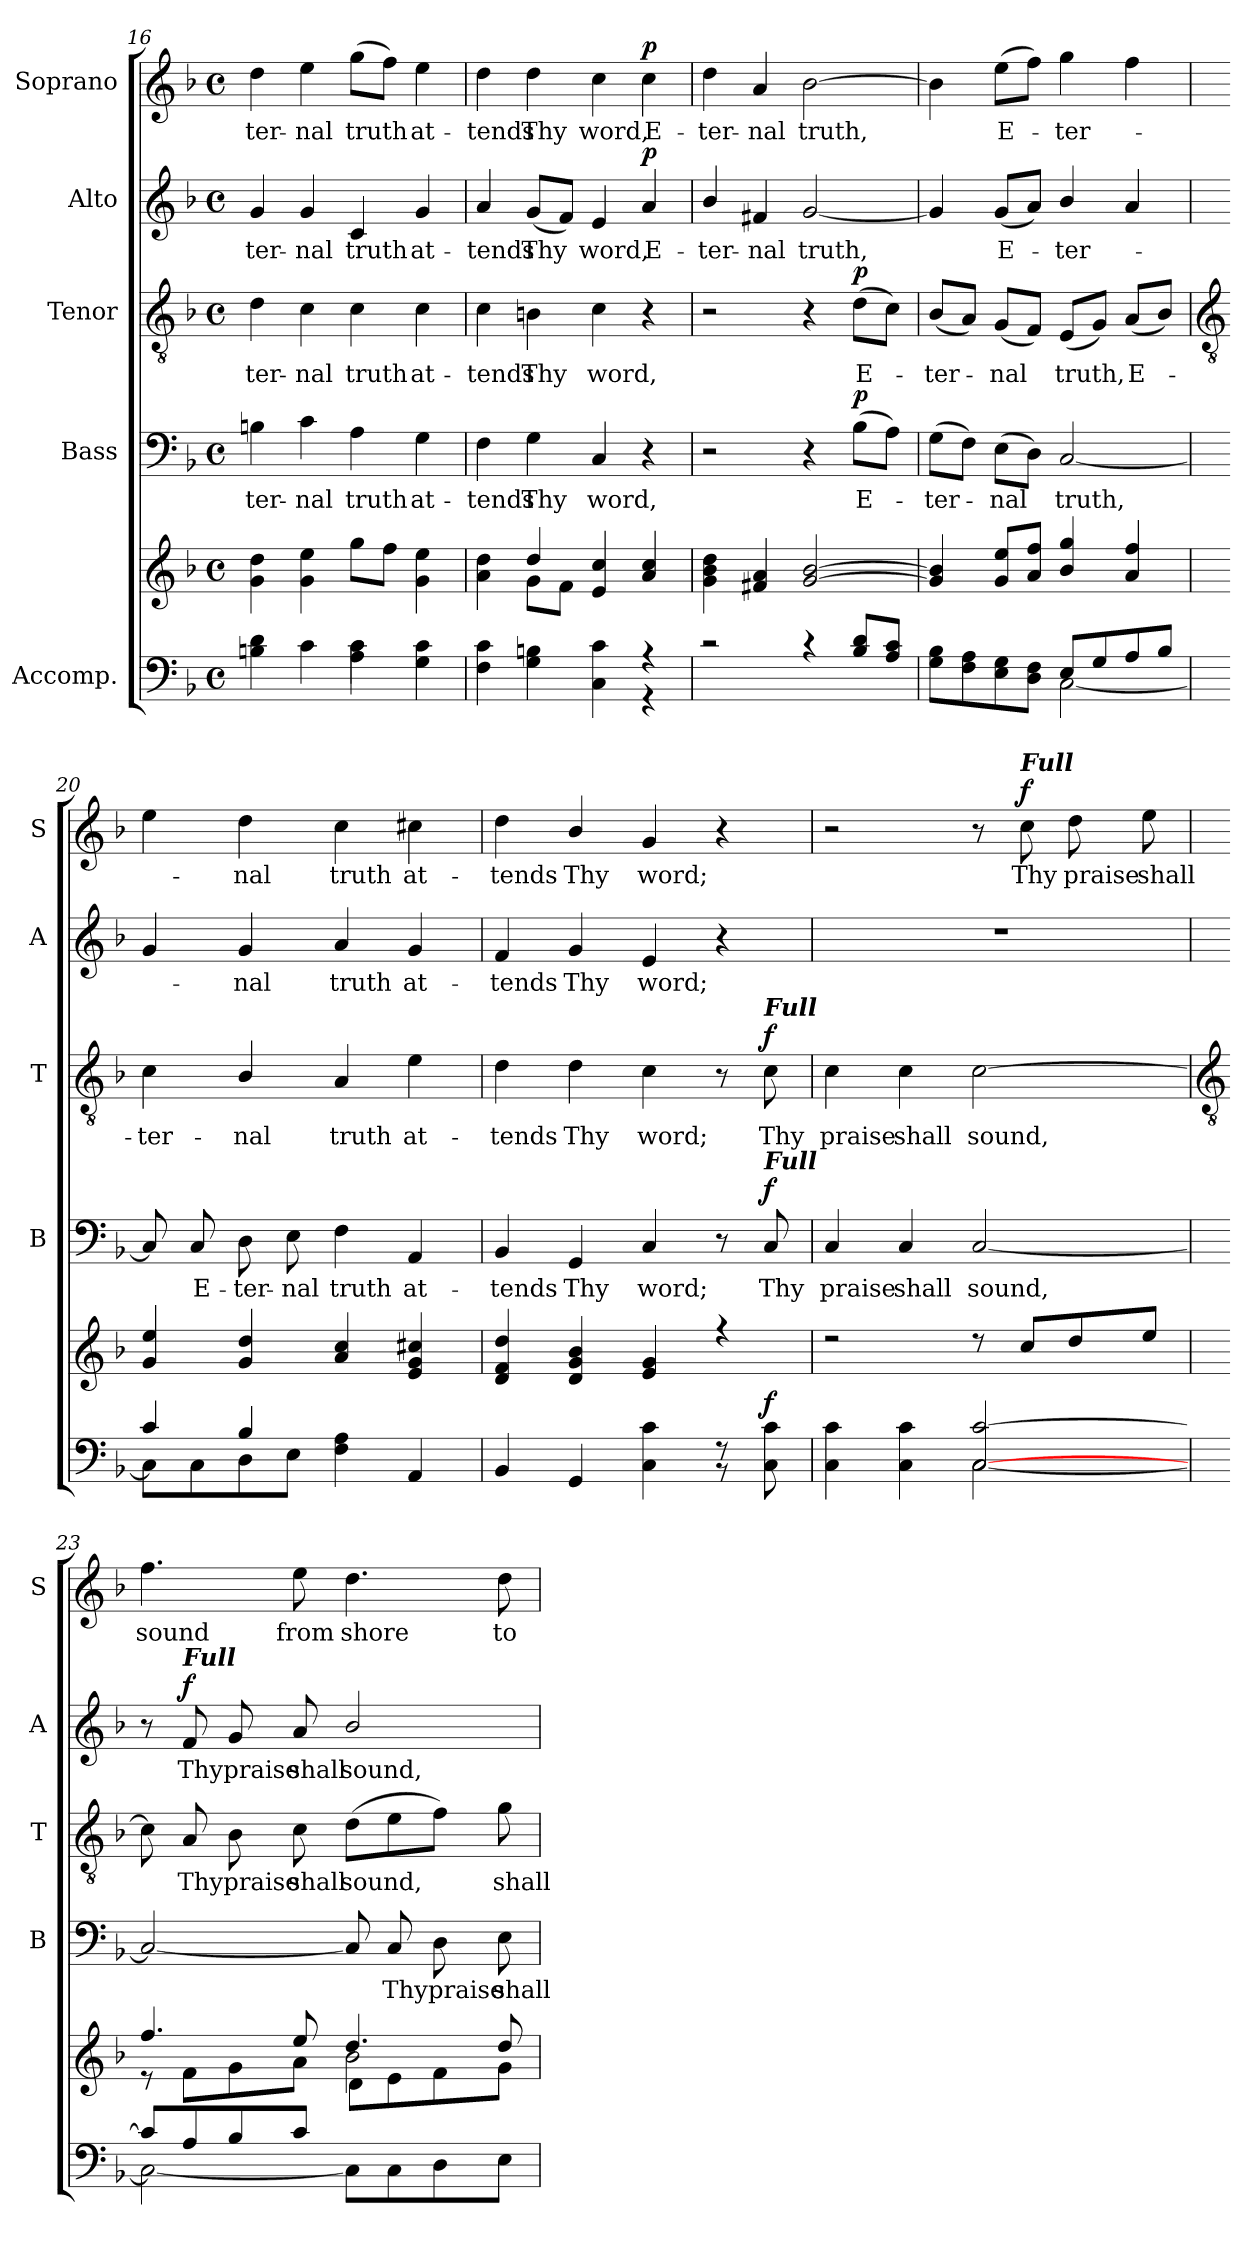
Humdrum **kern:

**kern	**kern	**dynam	**kern	**text	**dynam	**kern	**text	**dynam	**kern	**text	**dynam	**kern	**text	**dynam
*part5	*part5	*part5	*part4	*part4	*part4	*part3	*part3	*part3	*part2	*part2	*part2	*part1	*part1	*part1
*staff6	*staff5	*staff5/6	*staff4	*staff4	*staff4	*staff3	*staff3	*staff3	*staff2	*staff2	*staff2	*staff1	*staff1	*staff1
*I"Accomp.	*	*	*I"Bass	*	*	*I"Tenor	*	*	*I"Alto	*	*	*I"Soprano	*	*
*	*	*	*I'B	*	*	*I'T	*	*	*I'A	*	*	*I'S	*	*
!!LO:LB:g=z
*clefF4	*clefG2	*	*clefF4	*	*	*clefGv2	*	*	*clefG2	*	*	*clefG2	*	*
*k[b-]	*k[b-]	*	*k[b-]	*	*	*k[b-]	*	*	*k[b-]	*	*	*k[b-]	*	*
*F:	*F:	*	*F:	*	*	*F:	*	*	*F:	*	*	*F:	*	*
*M4/4	*M4/4	*	*M4/4	*	*	*M4/4	*	*	*M4/4	*	*	*M4/4	*	*
*met(c)	*met(c)	*	*met(c)	*	*	*met(c)	*	*	*met(c)	*	*	*met(c)	*	*
=16	=16	=16	=16	=16	=16	=16	=16	=16	=16	=16	=16	=16	=16	=16
*^	*^	*	*	*	*	*	*	*	*	*	*	*	*	*
*	*^	*	*	*	*	*	*	*	*	*	*	*	*	*	*	*
!	!	!	!	!	!	!	!LO:LY:b	!	!	!LO:LY:b	!	!	!LO:LY:b	!	!	!LO:LY:b	!
2ryy	4Bn 4d	1ryy	4g 4dd	2ryy	.	4Bn	-ter-	.	4d	-ter-	.	4g	-ter-	.	4dd	-ter-	.
!	!	!	!	!	!	!	!LO:LY:b	!	!	!LO:LY:b	!	!	!LO:LY:b	!	!	!LO:LY:b	!
.	4c	.	4g 4ee	.	.	4c	-nal	.	4c	-nal	.	4g	-nal	.	4ee	-nal	.
!	!	!	!	!	!	!	!LO:LY:b	!	!	!LO:LY:b	!	!	!LO:LY:b	!	!	!LO:LY:b	!
4c\	4A 4c	.	8gg\L	4ryy	.	4A	truth	.	4c	truth	.	4c	truth	.	(>8ggL	truth	.
.	.	.	8ff\J	.	.	.	.	.	.	.	.	.	.	.	8ffJ)	.	.
!	!	!	!	!	!	!	!LO:LY:b	!	!	!LO:LY:b	!	!	!LO:LY:b	!	!	!LO:LY:b	!
4ryy	4G 4c	.	4g 4ee	4ryy	.	4G	at-	.	4c	at-	.	4g	at-	.	4ee	at-	.
*	*v	*v	*	*	*	*	*	*	*	*	*	*	*	*	*	*	*
=17	=17	=17	=17	=17	=17	=17	=17	=17	=17	=17	=17	=17	=17	=17	=17	=17
!	!	!	!	!	!	!LO:LY:b	!	!	!LO:LY:b	!	!	!LO:LY:b	!	!	!LO:LY:b	!
4F 4c	2.ryy	4a 4dd	4ryy	.	4F	-tends	.	4c	-tends	.	4a	-tends	.	4dd	-tends	.
!	!	!	!	!	!	!LO:LY:b	!	!	!LO:LY:b	!	!	!LO:LY:b	!	!	!LO:LY:b	!
4G 4Bn	.	4dd/	8g\L	.	4G	Thy	.	4Bn	Thy	.	(<8gL	Thy	.	4dd	Thy	.
.	.	.	8f\J	.	.	.	.	.	.	.	8fJ)	.	.	.	.	.
!	!	!	!	!	!	!LO:LY:b	!	!	!LO:LY:b	!	!	!LO:LY:b	!	!	!LO:LY:b	!
4C 4c	.	4e/ 4cc/	2ryy	.	4C	word,	.	4c	word,	.	4e	word,	.	4cc	word,	.
!	!	!	!	!	!	!	!	!	!	!	!	!LO:LY:b	!LO:DY:b	!	!LO:LY:b	!LO:DY:b
4r	4r	4a/ 4cc/	.	.	4r	.	.	4r	.	.	4a	E-	p	4cc	E-	p
=18	=18	=18	=18	=18	=18	=18	=18	=18	=18	=18	=18	=18	=18	=18	=18	=18
!	!	!	!	!	!	!	!	!	!	!	!	!LO:LY:b	!	!	!LO:LY:b	!
2r	1ryy	4g\ 4b-\ 4dd\	1ryy	.	2r	.	.	2r	.	.	4b-/	-ter-	.	4dd	-ter-	.
!	!	!	!	!	!	!	!	!	!	!	!	!LO:LY:b	!	!	!LO:LY:b	!
.	.	4f#X 4a	.	.	.	.	.	.	.	.	4f#X	-nal	.	4a	-nal	.
!	!	!	!	!	!	!	!	!	!	!	!	!LO:LY:b	!	!	!LO:LY:b	!
4r	.	[2g/ [2b-/	.	.	4r	.	.	4r	.	.	[2g	truth,	.	[2b-	truth,	.
!	!	!	!	!	!	!LO:LY:b	!LO:DY:b	!	!LO:LY:b	!LO:DY:b	!	!	!	!	!	!
8B- 8dL	.	.	.	.	(>8B-L	E-	p	(>8dL	E-	p	.	.	.	.	.	.
8A 8cJ	.	.	.	.	8AJ)	.	.	8cJ)	.	.	.	.	.	.	.	.
=19	=19	=19	=19	=19	=19	=19	=19	=19	=19	=19	=19	=19	=19	=19	=19	=19
!	!	!	!	!	!	!LO:LY:b	!	!	!LO:LY:b	!	!	!	!	!	!	!
8G 8B-L	2ryy	4g/] 4b-/]	1ryy	.	(>8GL	ter-	.	(<8B-L	ter-	.	4g]	.	.	4b-]	.	.
8F 8A	.	.	.	.	8FJ)	.	.	8AJ)	.	.	.	.	.	.	.	.
!	!	!	!	!	!	!LO:LY:b	!	!	!LO:LY:b	!	!	!LO:LY:b	!	!	!LO:LY:b	!
8E 8G	.	8g 8eeL	.	.	(>8EL	nal	.	(<8GL	nal	.	(<8gL	E-	.	(>8eeL	E-	.
8D 8FJ	.	8a 8ffJ	.	.	8DJ)	.	.	8FJ)	.	.	8aJ)	.	.	8ffJ)	.	.
!	!	!	!	!	!	!LO:LY:b	!	!	!LO:LY:b	!	!	!LO:LY:b	!	!	!LO:LY:b	!
8E/L	[2C\	4b- 4gg	.	.	[2C	truth,	.	(<8EL	truth,	.	4b-/	ter-	.	4gg	ter-	.
8G/	.	.	.	.	.	.	.	8GJ)	.	.	.	.	.	.	.	.
!	!	!	!	!	!	!	!	!	!LO:LY:b	!	!	!	!	!	!	!
8A/	.	4a 4ff	.	.	.	.	.	(<8AL	E-	.	4a	.	.	4ff	.	.
8B-/J	.	.	.	.	.	.	.	8B-J)	.	.	.	.	.	.	.	.
!!LO:LB:g=z
=20	=20	=20	=20	=20	=20	=20	=20	=20	=20	=20	=20	=20	=20	=20	=20	=20
*	*	*	*	*	*	*	*	*clefGv2	*	*	*	*	*	*	*	*
!	!	!	!	!	!	!	!	!	!LO:LY:b	!	!	!	!	!	!	!
4c/	8C\L]	4g 4ee	1ryy	.	8C]	.	.	4c	ter-	.	4g	.	.	4ee	.	.
!	!	!	!	!	!	!LO:LY:b	!	!	!	!	!	!	!	!	!	!
.	8C	.	.	.	8C	E-	.	.	.	.	.	.	.	.	.	.
!	!	!	!	!	!	!LO:LY:b	!	!	!LO:LY:b	!	!	!LO:LY:b	!	!	!LO:LY:b	!
4B-/	8D	4g 4dd	.	.	8D	-ter-	.	4B-/	-nal	.	4g	nal	.	4dd	nal	.
!	!	!	!	!	!	!LO:LY:b	!	!	!	!	!	!	!	!	!	!
.	8EJ	.	.	.	8E	-nal	.	.	.	.	.	.	.	.	.	.
!	!	!	!	!	!	!LO:LY:b	!	!	!LO:LY:b	!	!	!LO:LY:b	!	!	!LO:LY:b	!
4F 4A	2ryy	4a 4cc	.	.	4F	truth	.	4A	truth	.	4a	truth	.	4cc	truth	.
!	!	!	!	!	!	!LO:LY:b	!	!	!LO:LY:b	!	!	!LO:LY:b	!	!	!LO:LY:b	!
4AA	.	4e 4g 4cc#X	.	.	4AA	at-	.	4e	at-	.	4g	at-	.	4cc#X	at-	.
=21	=21	=21	=21	=21	=21	=21	=21	=21	=21	=21	=21	=21	=21	=21	=21	=21
!	!	!	!	!	!	!LO:LY:b	!	!	!LO:LY:b	!	!	!LO:LY:b	!	!	!LO:LY:b	!
4BB-	2.ryy	4d 4f 4dd	1ryy	.	4BB-	-tends	.	4d	-tends	.	4f	-tends	.	4dd	-tends	.
!	!	!	!	!	!	!LO:LY:b	!	!	!LO:LY:b	!	!	!LO:LY:b	!	!	!LO:LY:b	!
4GG	.	4d/ 4g/ 4b-/	.	.	4GG	Thy	.	4d	Thy	.	4g	Thy	.	4b-/	Thy	.
!	!	!	!	!	!	!LO:LY:b	!	!	!LO:LY:b	!	!	!LO:LY:b	!	!	!LO:LY:b	!
4C 4c	.	4e 4g	.	.	4C	word;	.	4c	word;	.	4e	word;	.	4g	word;	.
8r	8r	4r	.	.	8r	.	.	8r	.	.	4r	.	.	4r	.	.
!	!	!	!	!	!	!	!	!LO:TX:a:Bi:t=Full	!	!	!	!	!	!	!	!
!	!	!	!	!	!LO:TX:a:Bi:t=Full	!	!	!	!	!	!	!	!	!	!	!
!	!	!	!	!LO:DY:a=2	!	!LO:LY:b	!LO:DY:b	!	!LO:LY:b	!LO:DY:b	!	!	!	!	!	!
8C 8c	8ryy	.	.	f	8C	Thy	f	8c	Thy	f	.	.	.	.	.	.
=22	=22	=22	=22	=22	=22	=22	=22	=22	=22	=22	=22	=22	=22	=22	=22	=22
!	!	!	!	!	!	!LO:LY:b	!	!	!LO:LY:b	!	!	!	!	!	!	!
4C 4c	2ryy	2r	1ryy	.	4C	praise	.	4c	praise	.	1r	.	.	2r	.	.
!	!	!	!	!	!	!LO:LY:b	!	!	!LO:LY:b	!	!	!	!	!	!	!
4C 4c	.	.	.	.	4C	shall	.	4c	shall	.	.	.	.	.	.	.
!	!	!	!	!	!	!LO:LY:b	!	!	!LO:LY:b	!	!	!	!	!	!	!
[2C [2c	[2C\	8r	.	.	[2C	sound,	.	[2c	sound,	.	.	.	.	8r	.	.
!	!	!	!	!	!	!	!	!	!	!	!	!	!	!LO:TX:a:Bi:t=Full	!	!
!	!	!	!	!	!	!	!	!	!	!	!	!	!	!	!LO:LY:b	!LO:DY:b
.	.	8ccL	.	.	.	.	.	.	.	.	.	.	.	8cc	Thy	f
!	!	!	!	!	!	!	!	!	!	!	!	!	!	!	!LO:LY:b	!
.	.	8dd	.	.	.	.	.	.	.	.	.	.	.	8dd	praise	.
!	!	!	!	!	!	!	!	!	!	!	!	!	!	!	!LO:LY:b	!
.	.	8eeJ	.	.	.	.	.	.	.	.	.	.	.	8ee	shall	.
*	*	*v	*v	*	*	*	*	*	*	*	*	*	*	*	*	*
!!LO:LB:g=z
=23	=23	=23	=23	=23	=23	=23	=23	=23	=23	=23	=23	=23	=23	=23	=23
*	*	*	*	*	*	*	*clefGv2	*	*	*	*	*	*	*	*
*	*	*^	*	*	*	*	*	*	*	*	*	*	*	*	*
*	*	*	*^	*	*	*	*	*	*	*	*	*	*	*	*	*
!	!	!	!	!	!	!	!	!	!	!	!	!	!	!	!	!LO:LY:b	!
8c/L]	2C\_	4.ff/	8r	2ryy	.	2C_	.	.	8c]	.	.	8r	.	.	4.ff	sound	.
!	!	!	!	!	!	!	!	!	!	!	!	!LO:TX:a:Bi:t=Full	!	!	!	!	!
!	!	!	!	!	!	!	!	!	!	!LO:LY:b	!	!	!LO:LY:b	!LO:DY:b	!	!	!
8A/	.	.	8f\L	.	.	.	.	.	8A	Thy	.	8f	Thy	f	.	.	.
!	!	!	!	!	!	!	!	!	!	!LO:LY:b	!	!	!LO:LY:b	!	!	!	!
8B-/	.	.	8g\	.	.	.	.	.	8B-	praise	.	8g	praise	.	.	.	.
!	!	!	!	!	!	!	!	!	!	!LO:LY:b	!	!	!LO:LY:b	!	!	!LO:LY:b	!
8c/J	.	8ee/	8a\J	.	.	.	.	.	8c	shall	.	8a	shall	.	8ee	from	.
!	!	!	!	!	!	!	!	!	!	!LO:LY:b	!	!	!LO:LY:b	!	!	!LO:LY:b	!
2ryy	8C\L]	4.dd/	2b-\	8d\L	.	8C]	.	.	(>8dL	sound,	.	2b-/	sound,	.	4.dd	shore	.
!	!	!	!	!	!	!	!LO:LY:b	!	!	!	!	!	!	!	!	!	!
.	8C\	.	.	8e\	.	8C	Thy	.	8e	.	.	.	.	.	.	.	.
!	!	!	!	!	!	!	!LO:LY:b	!	!	!	!	!	!	!	!	!	!
.	8D\	.	.	8f\	.	8D	praise	.	8fJ)	.	.	.	.	.	.	.	.
!	!	!	!	!	!	!	!LO:LY:b	!	!	!LO:LY:b	!	!	!	!	!	!LO:LY:b	!
.	8E\J	8dd/	.	8g\J	.	8E	shall	.	8g	shall	.	.	.	.	8dd	to	.
*v	*v	*	*	*	*	*	*	*	*	*	*	*	*	*	*	*	*
*	*v	*v	*v	*	*	*	*	*	*	*	*	*	*	*	*	*
=	=	=	=	=	=	=	=	=	=	=	=	=	=	=
*-	*-	*-	*-	*-	*-	*-	*-	*-	*-	*-	*-	*-	*-	*-
